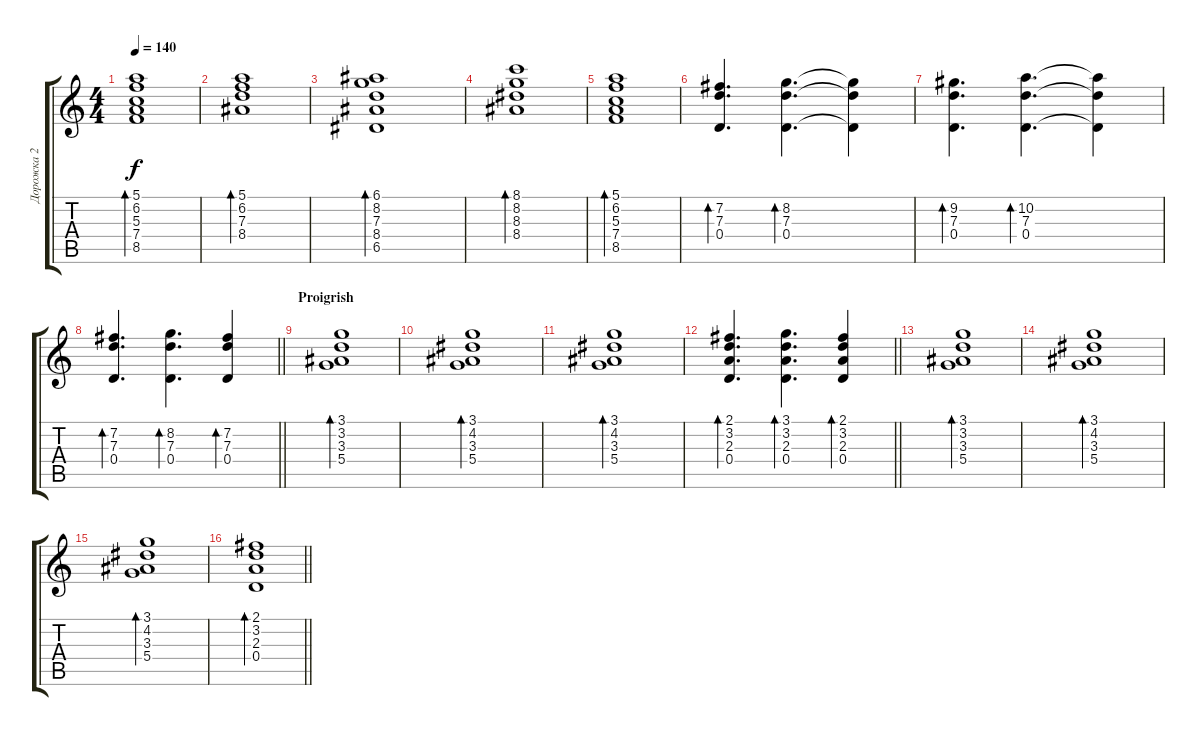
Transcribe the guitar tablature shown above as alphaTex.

\track ("Дорожка 2" "Дорожка 2") {instrument acousticguitarsteel}
\staff {score tabs}
\tuning (E4 B3 G3 D3 A2 E2) {hide}
\ts (4 4)
\tempo 140
\clef g2
\ks c
(5.1 6.2 5.3 7.4 8.5).1{bd 60 dy f} |
(5.1 6.2 7.3 8.4).1{bd 60} |
(6.1 8.2 7.3 8.4 6.5).1{bd 60} |
(8.1 8.2 8.3 8.4).1{bd 60} |
(5.1 6.2 5.3 7.4 8.5).1{bd 60} |
(7.2 7.3 0.4).4{d bd 60} (8.2 7.3 0.4).4{d bd 60} (8.2{t} 7.3{t} 0.4{t}).4 |
(9.2 7.3 0.4).4{d bd 60} (10.2 7.3 0.4).4{d bd 60} (10.2{t} 7.3{t} 0.4{t}).4 |
\barLineRight lightlight
(7.2 7.3 0.4).4{d bd 60} (8.2 7.3 0.4).4{d bd 60} (7.2 7.3 0.4).4{bd 60} |
\section ("" "Proigrish")
(3.1 3.2 3.3 5.4).1{bd 60} |
(3.1 4.2 3.3 5.4).1{bd 60} |
(3.1 4.2 3.3 5.4).1{bd 60} |
\barLineRight lightlight
(2.1 3.2 2.3 0.4).4{d bd 60} (3.1 3.2 2.3 0.4).4{d bd 60} (2.1 3.2 2.3 0.4).4{bd 60} |
(3.1 3.2 3.3 5.4).1{bd 60} |
(3.1 4.2 3.3 5.4).1{bd 60} |
(3.1 4.2 3.3 5.4).1{bd 60} |
\barLineRight lightlight
(2.1 3.2 2.3 0.4).1{bd 60}
